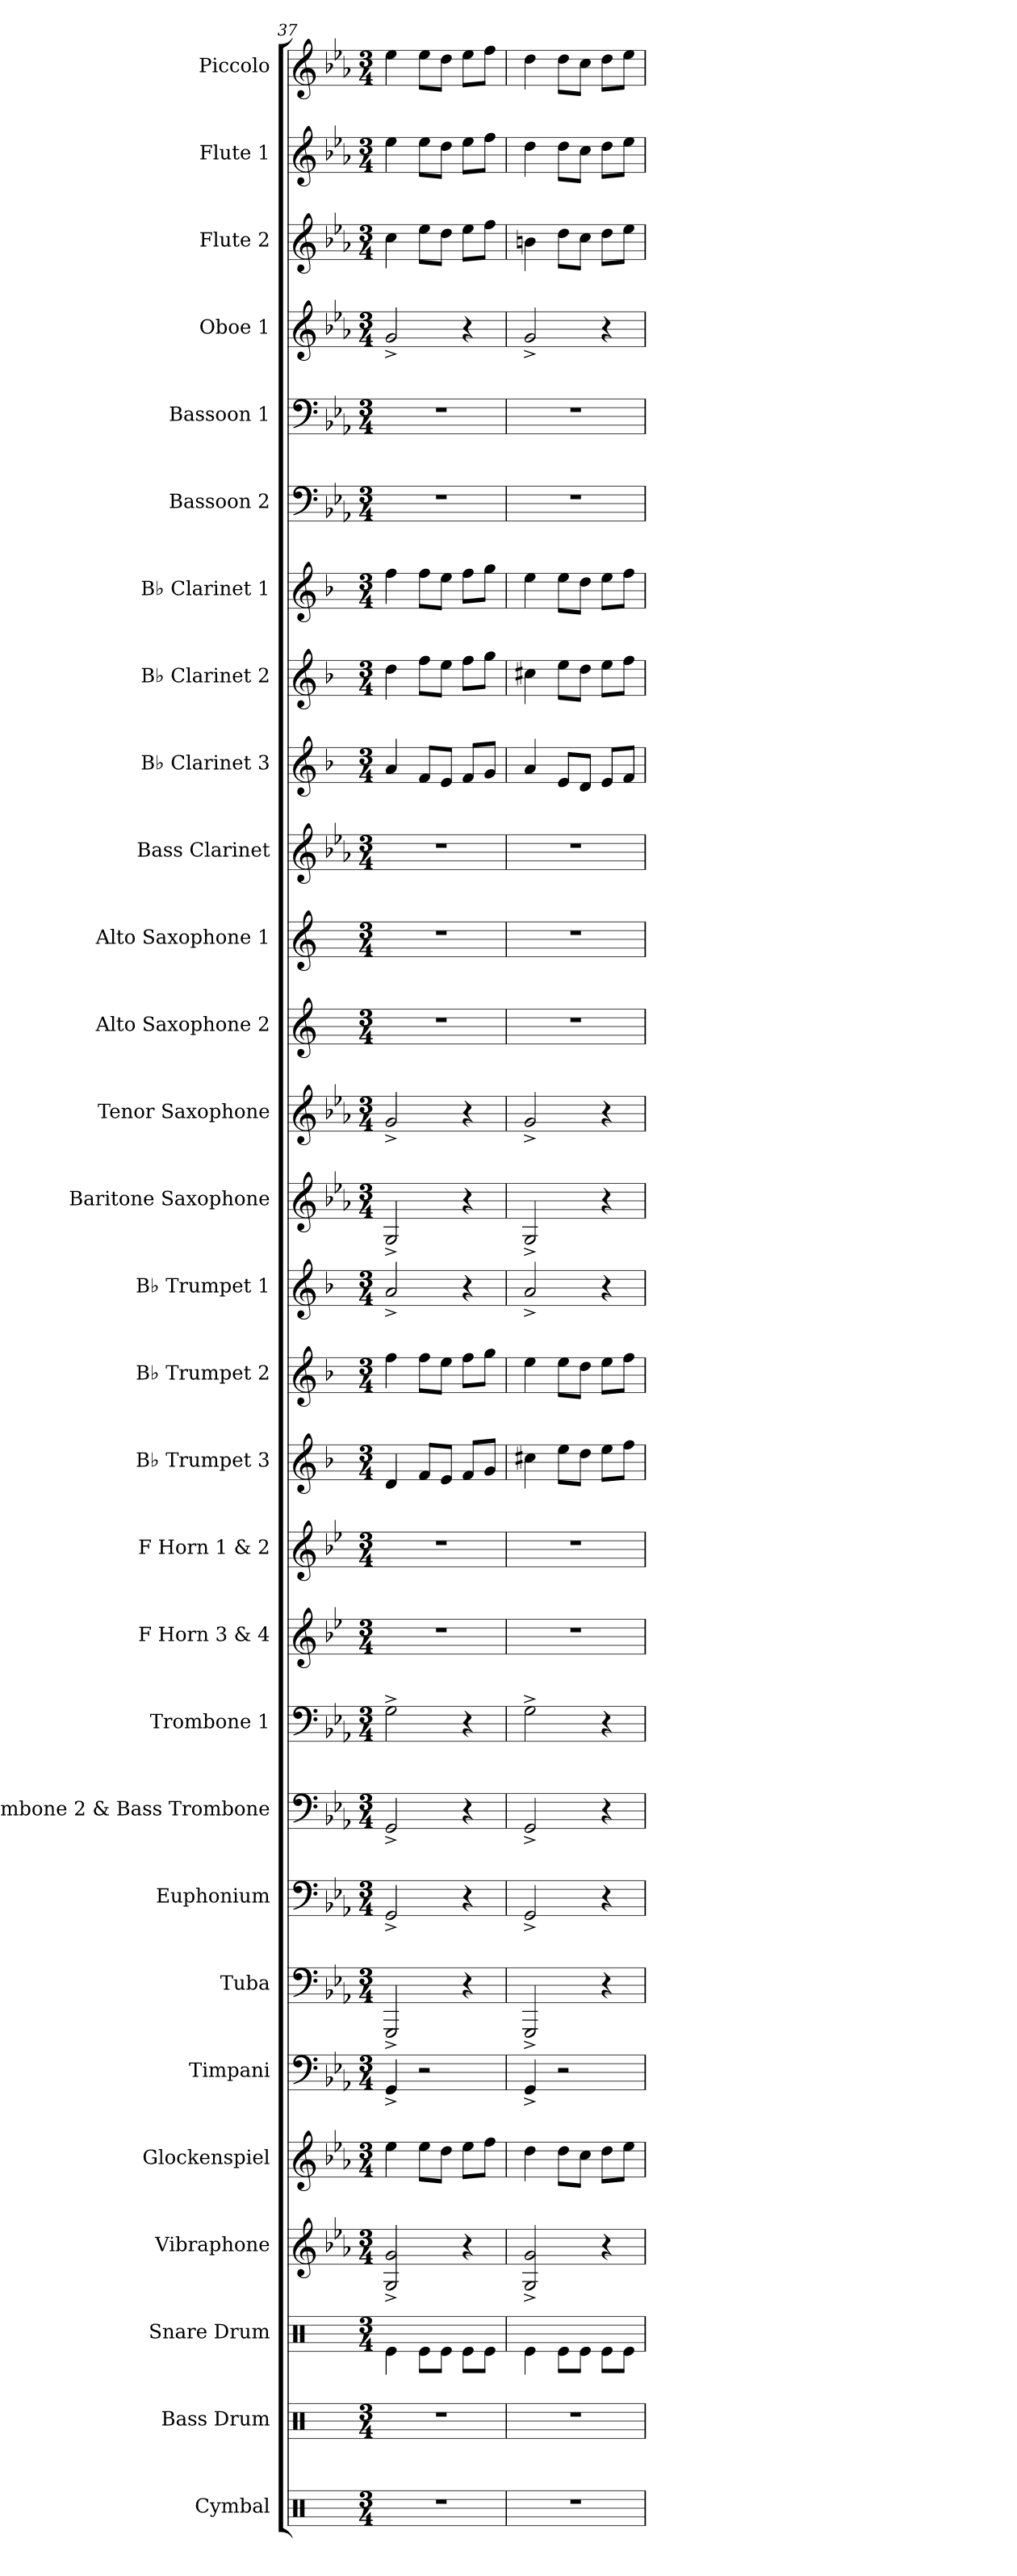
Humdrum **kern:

**kern	**kern	**kern	**kern	**kern	**kern	**kern	**kern	**kern	**kern	**kern	**kern	**kern	**kern	**kern	**kern	**kern	**kern	**kern	**kern	**kern	**kern	**kern	**kern	**kern	**kern	**kern	**kern	**kern
*part29	*part28	*part27	*part26	*part25	*part24	*part23	*part22	*part21	*part20	*part19	*part18	*part17	*part16	*part15	*part14	*part13	*part12	*part11	*part10	*part9	*part8	*part7	*part6	*part5	*part4	*part3	*part2	*part1
*staff29	*staff28	*staff27	*staff26	*staff25	*staff24	*staff23	*staff22	*staff21	*staff20	*staff19	*staff18	*staff17	*staff16	*staff15	*staff14	*staff13	*staff12	*staff11	*staff10	*staff9	*staff8	*staff7	*staff6	*staff5	*staff4	*staff3	*staff2	*staff1
*I"Cymbal	*I"Bass Drum	*I"Snare Drum	*I"Vibraphone	*I"Glockenspiel	*I"Timpani	*I"Tuba	*I"Euphonium	*I"Trombone 2 &amp; Bass Trombone	*I"Trombone 1	*I"F Horn 3 &amp; 4	*I"F Horn 1 &amp; 2	*I"B♭ Trumpet 3	*I"B♭ Trumpet 2	*I"B♭ Trumpet 1	*I"Baritone Saxophone	*I"Tenor Saxophone	*I"Alto Saxophone 2	*I"Alto Saxophone 1	*I"Bass Clarinet	*I"B♭ Clarinet 3	*I"B♭ Clarinet 2	*I"B♭ Clarinet 1	*I"Bassoon 2	*I"Bassoon 1	*I"Oboe 1	*I"Flute 2	*I"Flute 1	*I"Piccolo
*I'Cym.	*I'B. Dr.	*I'Sn. Dr.	*I'Vib.	*I'Glk.	*I'Timp.	*I'Tba.	*I'Euph.	*I'Tbn. 2 B. Tbn.	*I'Tbn. 1	*I'F Hn. 3 4	*I'F Hn. 1 2	*I'B♭ Tpt. 3	*I'B♭ Tpt. 2	*I'B♭ Tpt. 1	*I'Bar. Sax.	*I'T. Sax.	*I'A. Sax. 2	*I'A. Sax. 1	*I'B. Cl.	*I'B♭ Cl. 3	*I'B♭ Cl. 2	*I'B♭ Cl. 1	*I'Bsn. 2	*I'Bsn. 1	*I'Ob. 1	*I'Fl. 2	*I'Fl. 1	*I'Picc.
*clefX	*clefX	*clefX	*clefG2	*clefG2	*clefF4	*clefF4	*clefF4	*clefF4	*clefF4	*clefG2	*clefG2	*clefG2	*clefG2	*clefG2	*clefG2	*clefG2	*clefG2	*clefG2	*clefG2	*clefG2	*clefG2	*clefG2	*clefF4	*clefF4	*clefG2	*clefG2	*clefG2	*clefG2
*	*	*	*	*ITrd-14c-24	*	*	*	*	*	*ITrd4c7	*ITrd4c7	*ITrd1c2	*ITrd1c2	*ITrd1c2	*ITrd12c21	*ITrd8c14	*ITrd5c9	*ITrd5c9	*ITrd8c14	*ITrd1c2	*ITrd1c2	*ITrd1c2	*	*	*	*	*	*ITrd-7c-12
*k[]	*k[]	*k[]	*k[b-e-a-]	*k[b-e-a-]	*k[b-e-a-]	*k[b-e-a-]	*k[b-e-a-]	*k[b-e-a-]	*k[b-e-a-]	*k[b-e-a-]	*k[b-e-a-]	*k[b-e-a-]	*k[b-e-a-]	*k[b-e-a-]	*k[b-e-a-]	*k[b-e-a-]	*k[b-e-a-]	*k[b-e-a-]	*k[b-e-a-]	*k[b-e-a-]	*k[b-e-a-]	*k[b-e-a-]	*k[b-e-a-]	*k[b-e-a-]	*k[b-e-a-]	*k[b-e-a-]	*k[b-e-a-]	*k[b-e-a-]
*M3/4	*M3/4	*M3/4	*M3/4	*M3/4	*M3/4	*M3/4	*M3/4	*M3/4	*M3/4	*M3/4	*M3/4	*M3/4	*M3/4	*M3/4	*M3/4	*M3/4	*M3/4	*M3/4	*M3/4	*M3/4	*M3/4	*M3/4	*M3/4	*M3/4	*M3/4	*M3/4	*M3/4	*M3/4
=37	=37	=37	=37	=37	=37	=37	=37	=37	=37	=37	=37	=37	=37	=37	=37	=37	=37	=37	=37	=37	=37	=37	=37	=37	=37	=37	=37	=37
2.r	2.r	4Re\	2G/^ 2g/^	4eeee-\	4GG^/	2GGG^/	2GG^/	2GG^/	2G^\	2.r	2.r	4c/	4ee-\	2g^/	2GG^/	2G^/	2.r	2.r	2.r	4g/	4cc\	4ee-\	2.r	2.r	2g^/	4cc\	4ee-\	4eee-\
.	.	8Re\L	.	8eeee-\L	2r	.	.	.	.	.	.	8e-/L	8ee-\L	.	.	.	.	.	.	8e-/L	8ee-\L	8ee-\L	.	.	.	8ee-\L	8ee-\L	8eee-\L
.	.	8Re\J	.	8dddd\J	.	.	.	.	.	.	.	8d/J	8dd\J	.	.	.	.	.	.	8d/J	8dd\J	8dd\J	.	.	.	8dd\J	8dd\J	8ddd\J
.	.	8Re\L	4r	8eeee-\L	.	4r	4r	4r	4r	.	.	8e-/L	8ee-\L	4r	4r	4r	.	.	.	8e-/L	8ee-\L	8ee-\L	.	.	4r	8ee-\L	8ee-\L	8eee-\L
.	.	8Re\J	.	8ffff\J	.	.	.	.	.	.	.	8f/J	8ff\J	.	.	.	.	.	.	8f/J	8ff\J	8ff\J	.	.	.	8ff\J	8ff\J	8fff\J
=38	=38	=38	=38	=38	=38	=38	=38	=38	=38	=38	=38	=38	=38	=38	=38	=38	=38	=38	=38	=38	=38	=38	=38	=38	=38	=38	=38	=38
2.r	2.r	4Re\	2G/^ 2g/^	4dddd\	4GG^/	2GGG^/	2GG^/	2GG^/	2G^\	2.r	2.r	4bn\	4dd\	2g^/	2GG^/	2G^/	2.r	2.r	2.r	4g/	4bn\	4dd\	2.r	2.r	2g^/	4bn\	4dd\	4ddd\
.	.	8Re\L	.	8dddd\L	2r	.	.	.	.	.	.	8dd\L	8dd\L	.	.	.	.	.	.	8d/L	8dd\L	8dd\L	.	.	.	8dd\L	8dd\L	8ddd\L
.	.	8Re\J	.	8cccc\J	.	.	.	.	.	.	.	8cc\J	8cc\J	.	.	.	.	.	.	8c/J	8cc\J	8cc\J	.	.	.	8cc\J	8cc\J	8ccc\J
.	.	8Re\L	4r	8dddd\L	.	4r	4r	4r	4r	.	.	8dd\L	8dd\L	4r	4r	4r	.	.	.	8d/L	8dd\L	8dd\L	.	.	4r	8dd\L	8dd\L	8ddd\L
.	.	8Re\J	.	8eeee-\J	.	.	.	.	.	.	.	8ee-\J	8ee-\J	.	.	.	.	.	.	8e-/J	8ee-\J	8ee-\J	.	.	.	8ee-\J	8ee-\J	8eee-\J
=	=	=	=	=	=	=	=	=	=	=	=	=	=	=	=	=	=	=	=	=	=	=	=	=	=	=	=	=
*-	*-	*-	*-	*-	*-	*-	*-	*-	*-	*-	*-	*-	*-	*-	*-	*-	*-	*-	*-	*-	*-	*-	*-	*-	*-	*-	*-	*-
